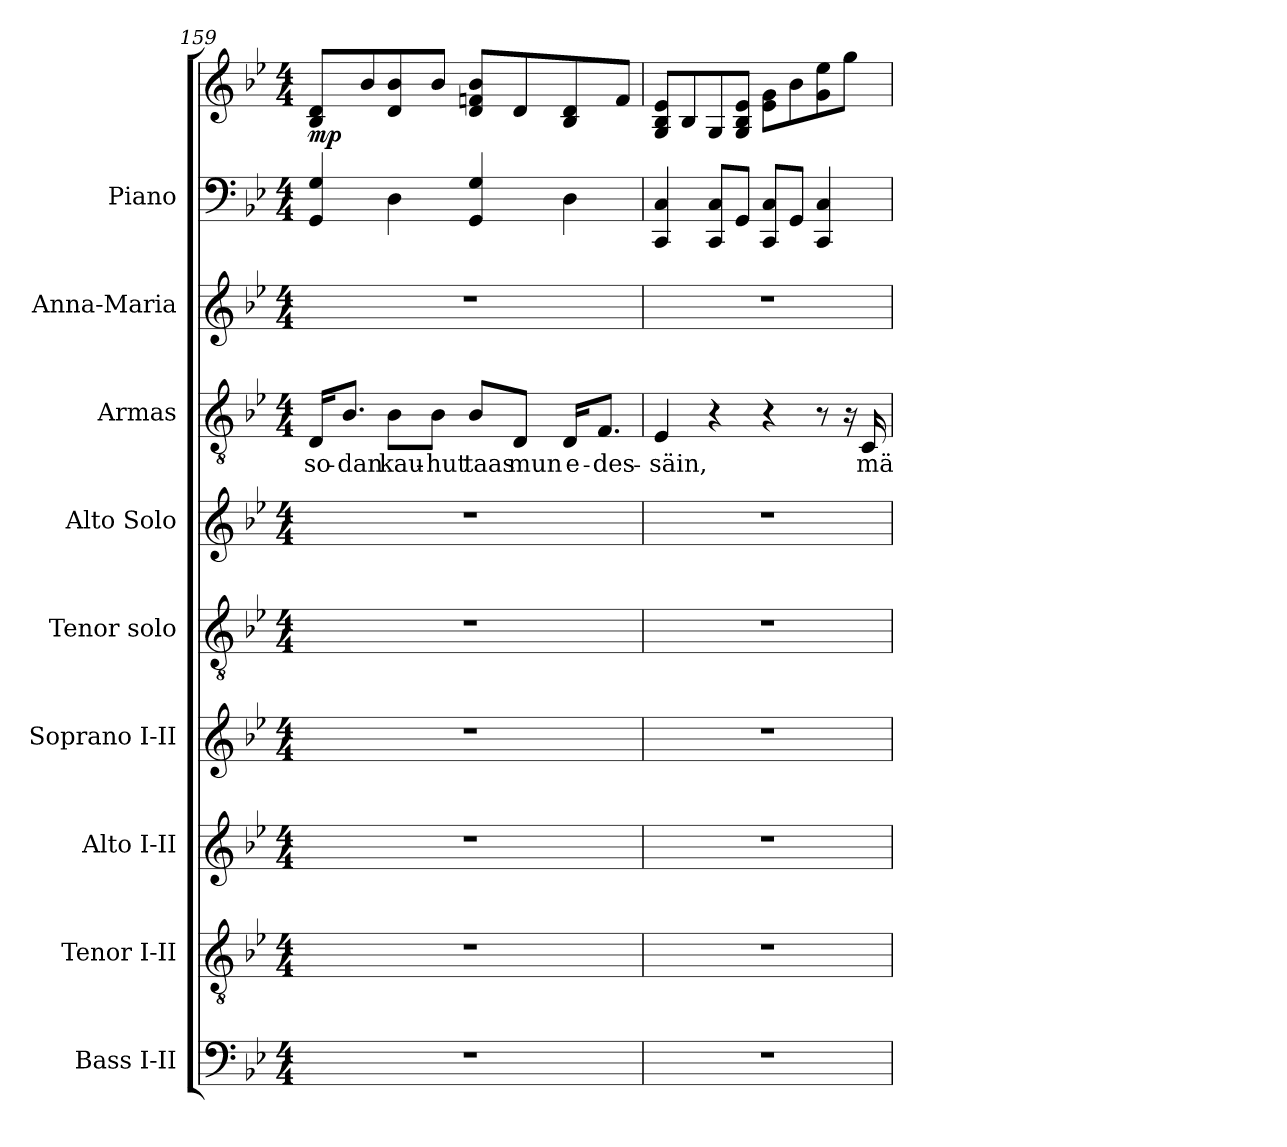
**kern	**kern	**kern	**kern	**kern	**kern	**kern	**text	**kern	**kern	**kern	**dynam
*part9	*part8	*part7	*part6	*part5	*part4	*part3	*part3	*part2	*part1	*part1	*part1
*staff10	*staff9	*staff8	*staff7	*staff6	*staff5	*staff4	*staff4	*staff3	*staff2	*staff1	*staff1/2
*I"Bass I-II	*I"Tenor I-II	*I"Alto I-II	*I"Soprano I-II	*I"Tenor solo	*I"Alto Solo	*I"Armas	*	*I"Anna-Maria	*I"Piano	*	*
*I'B.	*I'T.	*I'A.	*I'S.	*I'T. Solo	*I'A. Solo	*I'Armas	*	*I'A-M	*I'Pno.	*	*
!!LO:LB:g=z
*clefF4	*clefGv2	*clefG2	*clefG2	*clefGv2	*clefG2	*clefGv2	*	*clefG2	*clefF4	*clefG2	*
*	*ITrd7c12	*	*	*ITrd7c12	*	*ITrd7c12	*	*	*	*	*
*k[b-e-]	*k[b-e-]	*k[b-e-]	*k[b-e-]	*k[b-e-]	*k[b-e-]	*k[b-e-]	*	*k[b-e-]	*k[b-e-]	*k[b-e-]	*
*B-:	*B-:	*B-:	*B-:	*B-:	*B-:	*B-:	*	*B-:	*B-:	*B-:	*
*M4/4	*M4/4	*M4/4	*M4/4	*M4/4	*M4/4	*M4/4	*	*M4/4	*M4/4	*M4/4	*
=159	=159	=159	=159	=159	=159	=159	=159	=159	=159	=159	=159
!	!	!	!	!	!	!	!LO:LY:b:color=#000000	!	!	!	!
1r	1r	1r	1r	1r	1r	16DDi/KL	so-	1r	4GGi/ 4Gi	8B-i/ 8diL	mp
!	!	!	!	!	!	!	!LO:LY:b:color=#000000	!	!	!	!
.	.	.	.	.	.	8.BB-i/J	-dan	.	.	.	.
.	.	.	.	.	.	.	.	.	.	8b-i/	.
!	!	!	!	!	!	!	!LO:LY:b:color=#000000	!	!	!	!
.	.	.	.	.	.	8BB-i\L	kau-	.	4Di\	8di/ 8b-i	.
!	!	!	!	!	!	!	!LO:LY:b:color=#000000	!	!	!	!
.	.	.	.	.	.	8BB-i\J	-hut	.	.	8b-i/J	.
!	!	!	!	!	!	!	!LO:LY:b:color=#000000	!	!	!	!
.	.	.	.	.	.	8BB-i/L	taas	.	4GGi/ 4Gi	8di/ 8fni 8b-iL	.
!	!	!	!	!	!	!	!LO:LY:b:color=#000000	!	!	!	!
.	.	.	.	.	.	8DDi/J	mun	.	.	8di/	.
!	!	!	!	!	!	!	!LO:LY:b:color=#000000	!	!	!	!
.	.	.	.	.	.	16DDi/KL	e-	.	4Di\	8B-i/ 8di	.
!	!	!	!	!	!	!	!LO:LY:b:color=#000000	!	!	!	!
.	.	.	.	.	.	8.FFi/J	-des-	.	.	.	.
.	.	.	.	.	.	.	.	.	.	8fi/J	.
=160	=160	=160	=160	=160	=160	=160	=160	=160	=160	=160	=160
!	!	!	!	!	!	!	!LO:LY:b:color=#000000	!	!	!	!
1r	1r	1r	1r	1r	1r	4EE-i/	-säin,	1r	4CCi/ 4Ci	8Gi/ 8B-i 8e-iL	.
.	.	.	.	.	.	.	.	.	.	8B-i/	.
.	.	.	.	.	.	4r	.	.	8CCi/ 8CiL	8Gi/	.
.	.	.	.	.	.	.	.	.	8GGi/J	8Gi/ 8B-i 8e-iJ	.
.	.	.	.	.	.	4r	.	.	8CCi/ 8CiL	8e-i\ 8giL	.
.	.	.	.	.	.	.	.	.	8GGi/J	8b-i\	.
.	.	.	.	.	.	8r	.	.	4CCi/ 4Ci	8gi\ 8ee-i	.
.	.	.	.	.	.	16r	.	.	.	8ggi\J	.
!	!	!	!	!	!	!	!LO:LY:b:color=#000000	!	!	!	!
.	.	.	.	.	.	16CCi/	mä	.	.	.	.
=	=	=	=	=	=	=	=	=	=	=	=
*-	*-	*-	*-	*-	*-	*-	*-	*-	*-	*-	*-
